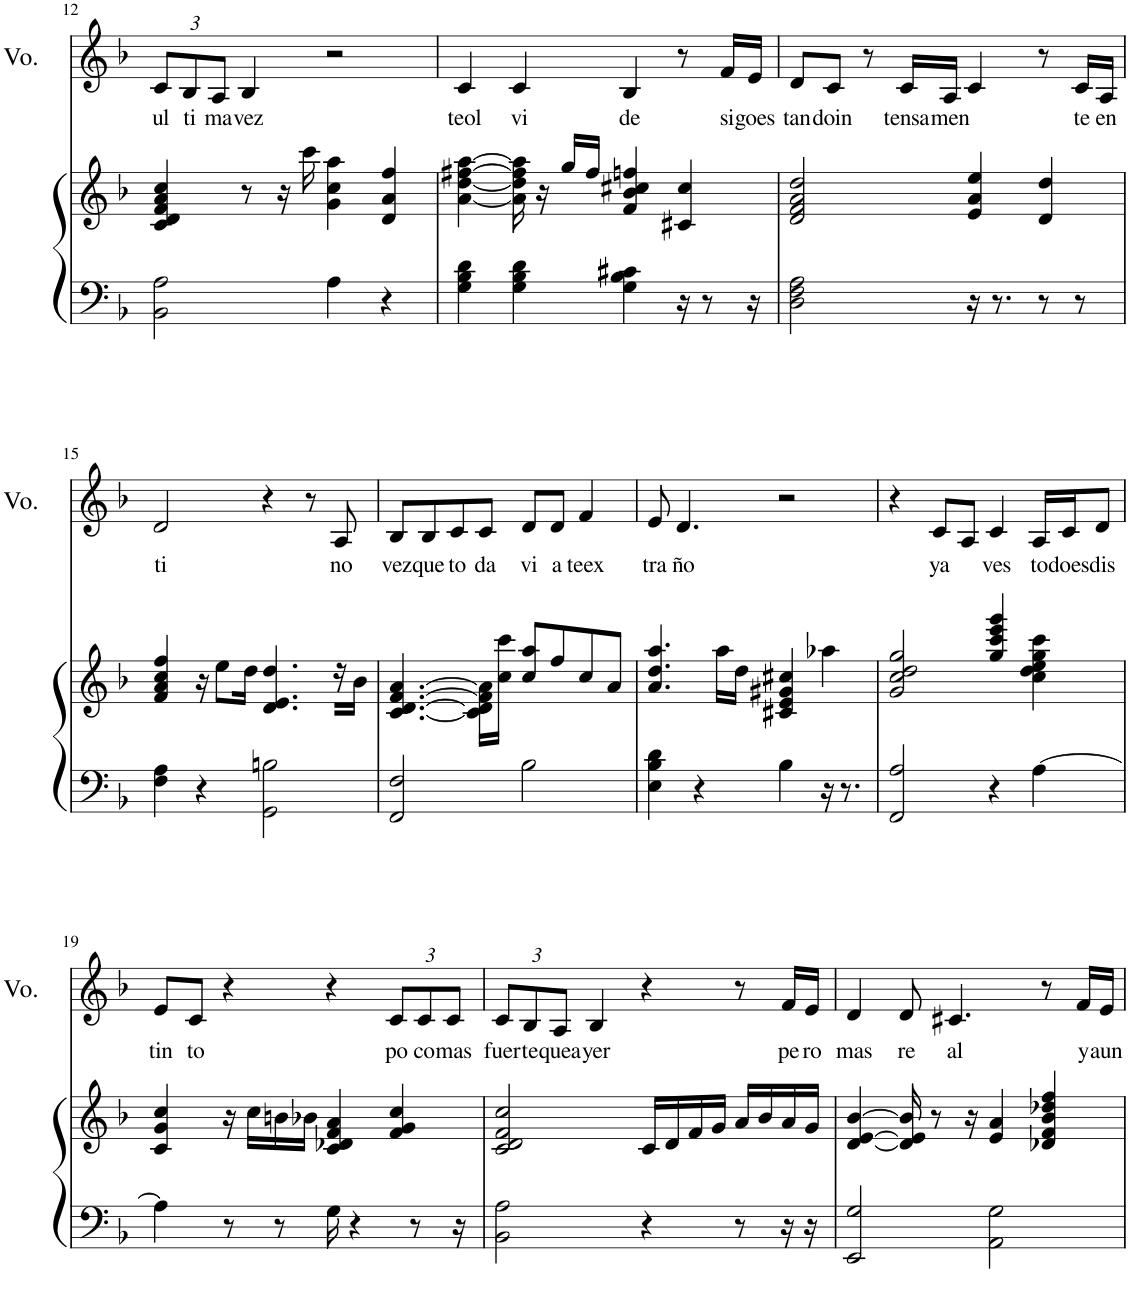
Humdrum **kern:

**kern	**kern	**kern	**text
*part2	*part2	*part1	*part1
*staff3	*staff2	*staff1	*staff1
*I"Piano	*	*I"Voice	*
*I'Pno	*	*I'Vo.	*
!!LO:PB:g=z
*clefF4	*clefG2	*clefG2	*
*k[b-]	*k[b-]	*k[b-]	*
*F:	*F:	*F:	*
*M4/4	*M4/4	*M4/4	*
*	*	*Xbrackettup	*
=12	=12	=12	=12
!	!	!	!LO:LY:b
2BB-\ 2A\	4c/ 4d/ 4f/ 4a/ 4cc/	12c/L	ul
!	!	!	!LO:LY:b
.	.	12B-/	ti
!	!	!	!LO:LY:b
.	.	12A/J	ma
!	!	!	!LO:LY:b
.	8r	4B-/	vez
.	16r	.	.
.	16ccc\	.	.
4A\	4g\ 4cc\ 4aa\	2r	.
4r	4d/ 4a/ 4ff/	.	.
=13	=13	=13	=13
!	!	!	!LO:LY:b
4G\ 4B-\ 4d\	[4a\ [4dd\ [4ff#X\ [4aa\	4c/	teol
!	!	!	!LO:LY:b
4G\ 4B-\ 4d\	16a\] 16dd\] 16ff#\] 16aa\]	4c/	vi
.	16r	.	.
.	16gg/LL	.	.
.	16ff#/JJ	.	.
!	!	!	!LO:LY:b
4G\ 4B-\ 4c#X\	4f/ 4b-/ 4cc#X/ 4ffn/	4B-/	de
16r	4c#X/ 4cc#/	8r	.
8r	.	.	.
!	!	!	!LO:LY:b
.	.	16f/LL	si
!	!	!	!LO:LY:b
16r	.	16e/JJ	goes
=14	=14	=14	=14
!	!	!	!LO:LY:b
2D\ 2F\ 2A\	2d/ 2f/ 2a/ 2dd/	8d/L	tan
!	!	!	!LO:LY:b
.	.	8c/J	doin
.	.	8r	.
!	!	!	!LO:LY:b
.	.	16c/LL	tensa
!	!	!	!LO:LY:b
.	.	16A/JJ	men
16r	4e/ 4a/ 4ee/	4c/	.
8.r	.	.	.
8r	4d/ 4dd/	8r	.
!	!	!	!LO:LY:b
8r	.	16c/LL	te
!	!	!	!LO:LY:b
.	.	16A/JJ	en
!!LO:LB:g=z
=15	=15	=15	=15
!	!	!	!LO:LY:b
4F\ 4A\	4f/ 4a/ 4cc/ 4ff/	2d/	ti
4r	16r	.	.
.	8ee\L	.	.
.	16dd\Jk	.	.
2GG\ 2Bn\	4.d/ 4.e/ 4.dd/	4r	.
.	.	8r	.
!	!	!	!LO:LY:b
.	16r	8A/	no
.	16b-\JJ	.	.
=16	=16	=16	=16
!	!	!	!LO:LY:b
2FF/ 2F/	[4.c/ [4.d/ [4.f/ [4.a/	8B-/L	vez
!	!	!	!LO:LY:b
.	.	8B-/	que
!	!	!	!LO:LY:b
.	.	8c/	to
!	!	!	!LO:LY:b
.	16c\] 16d\] 16f\] 16a\]LL	8c/J	da
.	16cc\ 16ccc\JJ	.	.
!	!	!	!LO:LY:b
2B-\	8cc/ 8aa/L	8d/L	vi
!	!	!	!LO:LY:b
.	8ff/	8d/J	a
!	!	!	!LO:LY:b
.	8cc/	4f/	teex
.	8a/J	.	.
=17	=17	=17	=17
!	!	!	!LO:LY:b
4E\ 4B-\ 4d\	4.a/ 4.dd/ 4.aa/	8e/	tra
!	!	!	!LO:LY:b
.	.	4.d/	ño
4r	.	.	.
.	16aa\LL	.	.
.	16dd\JJ	.	.
4B-\	4c#X/ 4e/ 4g#X/ 4cc#X/	2r	.
16r	4aa-X\	.	.
8.r	.	.	.
=18	=18	=18	=18
2FF/ 2A/	2g/ 2cc/ 2dd/ 2gg/	4r	.
!	!	!	!LO:LY:b
.	.	8c/L	ya
.	.	8A/J	.
!	!	!	!LO:LY:b
4r	4gg/ 4ccc/ 4eee/ 4ggg/	4c/	ves
!	!	!	!LO:LY:b
[4A\	4cc\ 4dd\ 4ee\ 4gg\ 4ccc\	16A/LL	to
!	!	!	!LO:LY:b
.	.	16c/J	does
!	!	!	!LO:LY:b
.	.	8d/J	dis
!!LO:LB:g=z
=19	=19	=19	=19
!	!	!	!LO:LY:b
4A\]	4c/ 4g/ 4cc/	8e/L	tin
!	!	!	!LO:LY:b
.	.	8c/J	to
8r	16r	4r	.
.	16cc\LL	.	.
8r	16bn\	.	.
.	16b-X\JJ	.	.
16G\	4c/ 4d-X/ 4f/ 4a/	4r	.
4r	.	.	.
!	!	!	!LO:LY:b
.	4f/ 4g/ 4cc/	12c/L	po
8r	.	.	.
!	!	!	!LO:LY:b
.	.	12c/	co
!	!	!	!LO:LY:b
.	.	12c/J	mas
16r	.	.	.
=20	=20	=20	=20
!	!	!	!LO:LY:b
2BB-\ 2A\	2c/ 2d/ 2f/ 2cc/	12c/L	fuer
!	!	!	!LO:LY:b
.	.	12B-/	te
!	!	!	!LO:LY:b
.	.	12A/J	quea
!	!	!	!LO:LY:b
.	.	4B-/	yer
4r	16c/LL	4r	.
.	16d/	.	.
.	16f/	.	.
.	16g/JJ	.	.
8r	16a/LL	8r	.
.	16b-/	.	.
!	!	!	!LO:LY:b
16r	16a/	16f/LL	pe
!	!	!	!LO:LY:b
16r	16g/JJ	16e/JJ	ro
=21	=21	=21	=21
!	!	!	!LO:LY:b
2EE/ 2G/	[4d/ [4e/ [4b-/	4d/	mas
!	!	!	!LO:LY:b
.	16d/] 16e/] 16b-/]	8d/	re
.	8r	.	.
!	!	!	!LO:LY:b
.	.	4.c#X/	al
.	16r	.	.
2AA\ 2G\	4e/ 4a/	.	.
.	4d-X/ 4f/ 4b-/ 4dd-X/ 4ff/	8r	.
!	!	!	!LO:LY:b
.	.	16f/LL	y
!	!	!	!LO:LY:b
.	.	16e/JJ	aun
=	=	=	=
*-	*-	*-	*-
